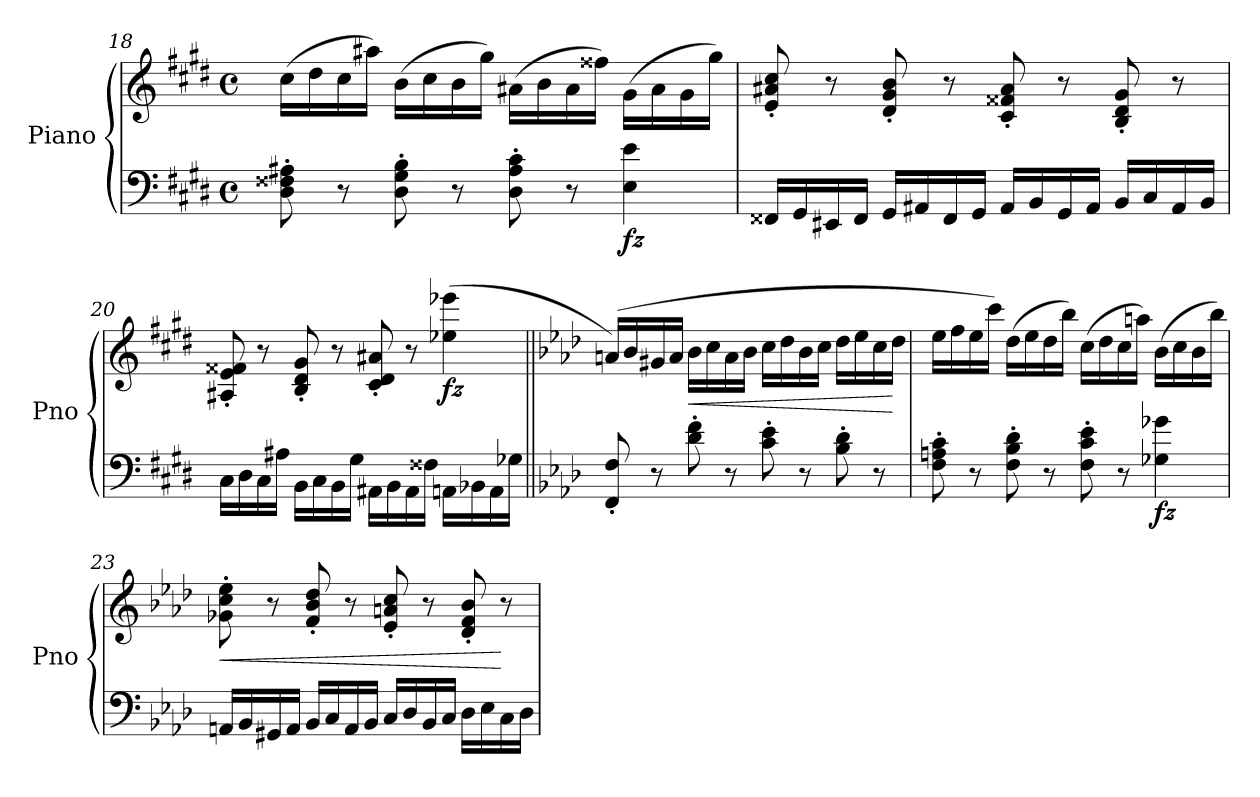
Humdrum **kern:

**kern	**kern	**dynam
*part1	*part1	*part1
*staff2	*staff1	*staff1/2
*I"Piano	*	*
*I'Pno	*	*
*clefF4	*clefG2	*
*k[f#c#g#d#]	*k[f#c#g#d#]	*
*M4/4	*M4/4	*
*met(c)	*met(c)	*
=18	=18	=18
8D#\' 8F##X\' 8A#X\'	(16cc#\LL	.
.	16dd#\	.
8r	16cc#\	.
.	16aa#X\JJ)	.
8D#\' 8G#\' 8B\'	(16b\LL	.
.	16cc#\	.
8r	16b\	.
.	16gg#\JJ)	.
8D#\' 8A#\' 8c#\'	(16a#X\LL	.
.	16b\	.
8r	16a#\	.
.	16ff##X\JJ)	.
!	!	!LO:DY:b=2
4E\ 4e\	(16g#\LL	fz
.	16a#\	.
.	16g#\	.
.	16gg#\JJ)	.
!!LO:LB:g=z
=19	=19	=19
16FF##X/LL	8e/' 8a#X/' 8cc#/'	.
16GG#/	.	.
16EE#X/	8r	.
16FF##/JJ	.	.
16GG#/LL	8d#/' 8g#/' 8b/'	.
16AA#X/	.	.
16FF##/	8r	.
16GG#/JJ	.	.
16AA#/LL	8c#/' 8f##X/' 8a#/'	.
16BB/	.	.
16GG#/	8r	.
16AA#/JJ	.	.
16BB/LL	8B/' 8d#/' 8g#/'	.
16C#/	.	.
16AA#/	8r	.
16BB/JJ	.	.
=20	=20	=20
16C#\LL	8A#X/' 8e/' 8f##X/'	.
16D#\	.	.
16C#\	8r	.
16A#X\JJ	.	.
16BB\LL	8B/' 8d#/' 8g#/'	.
16C#\	.	.
16BB\	8r	.
16G#\JJ	.	.
16AA#X\LL	8c#/' 8d#/' 8a#X/'	.
16BB\	.	.
16AA#\	8r	.
16F##X\JJ	.	.
!	!	!LO:DY:b
16AAn\LL	(4ee-X\ 4eee-X\	fz
16BB-X\	.	.
16AA\	.	.
16G-X\JJ	.	.
!!LO:PB:g=z
=21||	=21||	=21||
*k[b-e-a-d-]	*k[b-e-a-d-]	*
8FF/' 8F/'	(16an/LL)	.
.	16b-/	.
8r	16g#X/	.
.	16a/JJ	.
!	!	!LO:HP:b
8d-\' 8f\'	16b-\LL	<
.	16cc\	.
8r	16a\	.
.	16b-\JJ	.
8c\' 8e-\'	16cc\LL	.
.	16dd-\	.
8r	16b-\	.
.	16cc\JJ	.
8B-\' 8d-\'	16dd-\LL	.
.	16ee-\	.
8r	16cc\	.
.	16dd-\JJ	[
=22	=22	=22
8F\' 8An\' 8c\'	16ee-\LL	.
.	16ff\	.
8r	16ee-\	.
.	16ccc\JJ)	.
8F\' 8B-\' 8d-\'	(16dd-\LL	.
.	16ee-\	.
8r	16dd-\	.
.	16bb-\JJ)	.
8F\' 8c\' 8e-\'	(16cc\LL	.
.	16dd-\	.
8r	16cc\	.
.	16aan\JJ)	.
!	!	!LO:DY:b=2
4G-X\ 4g-X\	(16b-\LL	fz
.	16cc\	.
.	16b-\	.
.	16bb-\JJ)	.
=23	=23	=23
!	!	!LO:HP:b
16AAn/LL	8g-X\' 8cc\' 8ee-\'	<
16BB-/	.	.
16GG#X/	8r	.
16AA/JJ	.	.
16BB-/LL	8f/' 8b-/' 8dd-/'	.
16C/	.	.
16AA/	8r	.
16BB-/JJ	.	.
16C/LL	8e-/' 8an/' 8cc/'	.
16D-/	.	.
16BB-/	8r	.
16C/JJ	.	.
16D-\LL	8d-/' 8f/' 8b-/'	.
16E-\	.	.
16C\	8r	[
16D-\JJ	.	.
=	=	=
*-	*-	*-
